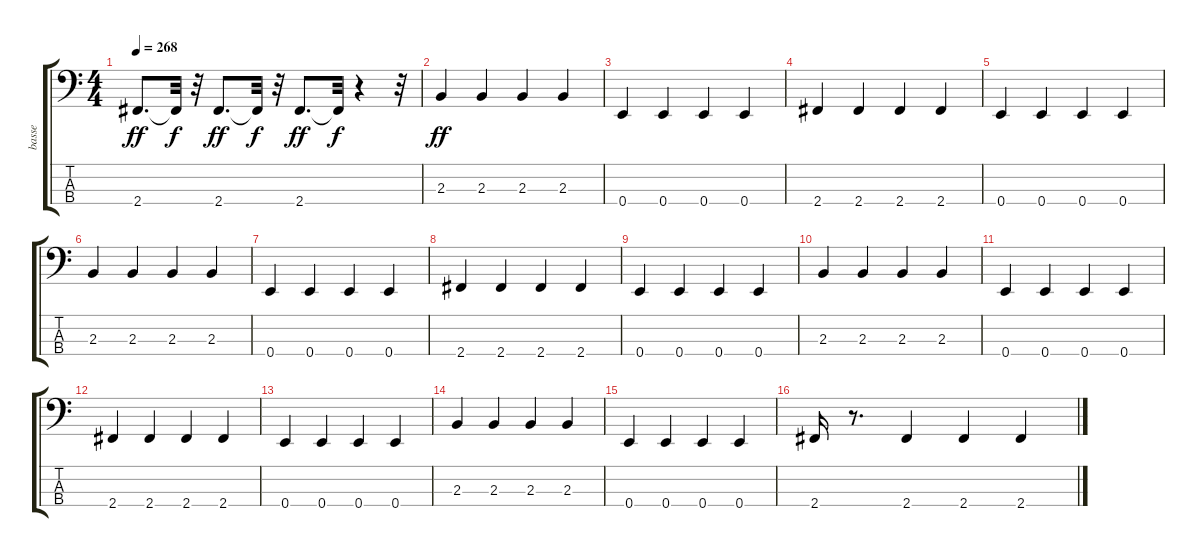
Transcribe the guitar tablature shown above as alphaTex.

\track ("basse" "basse") {instrument electricbassfinger}
\staff {score tabs}
\tuning (G2 D2 A1 E1) {hide}
\ts (4 4)
\tempo 268
\clef f4
\ks c
2.4.8{d dy ff} 2.4{t}.32{dy f} r.32 2.4.8{d dy ff} 2.4{t}.32{dy f} r.32 2.4.8{d dy ff} 2.4{t}.32{dy f} r.4 r.32 |
2.3.4{dy ff} 2.3.4 2.3.4 2.3.4 |
0.4.4 0.4.4 0.4.4 0.4.4 |
2.4.4 2.4.4 2.4.4 2.4.4 |
0.4.4 0.4.4 0.4.4 0.4.4 |
2.3.4 2.3.4 2.3.4 2.3.4 |
0.4.4 0.4.4 0.4.4 0.4.4 |
2.4.4 2.4.4 2.4.4 2.4.4 |
0.4.4 0.4.4 0.4.4 0.4.4 |
2.3.4 2.3.4 2.3.4 2.3.4 |
0.4.4 0.4.4 0.4.4 0.4.4 |
2.4.4 2.4.4 2.4.4 2.4.4 |
0.4.4 0.4.4 0.4.4 0.4.4 |
2.3.4 2.3.4 2.3.4 2.3.4 |
0.4.4 0.4.4 0.4.4 0.4.4 |
2.4.16 r.8{d} 2.4.4 2.4.4 2.4.4
